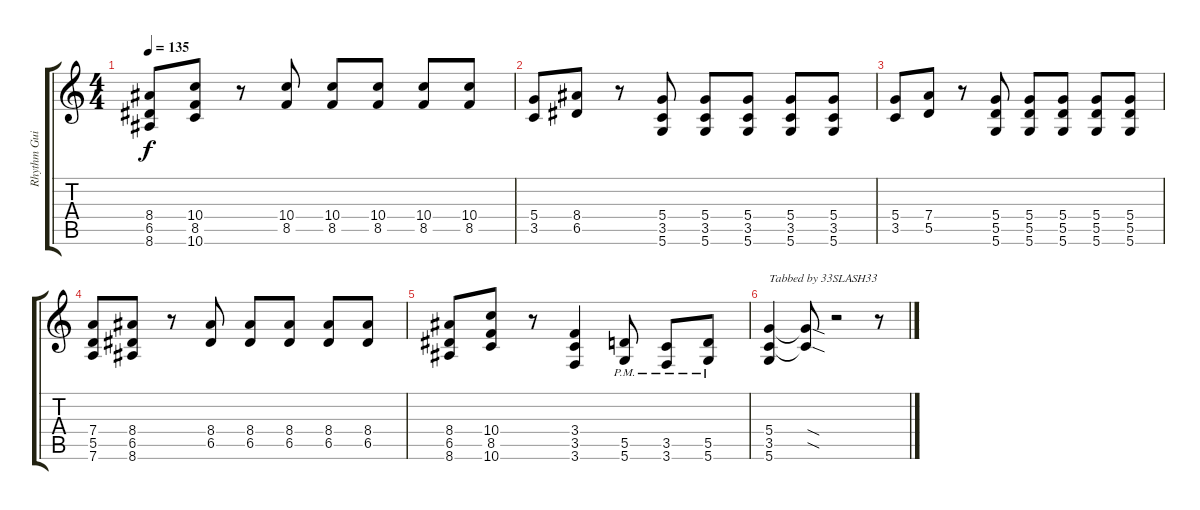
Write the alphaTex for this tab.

\track ("Rhythm Guitar" "Rhythm Gui") {instrument distortionguitar}
\staff {score tabs}
\tuning (E4 B3 G3 D3 A2 D2) {hide}
\ts (4 4)
\tempo 135
\clef g2
\ks c
(8.4 6.5 8.6).8{dy f} (10.4 8.5 10.6).8 r.8 (10.4 8.5).8 (10.4 8.5).8 (10.4 8.5).8 (10.4 8.5).8 (10.4 8.5).8 |
(5.4 3.5).8 (8.4 6.5).8 r.8 (5.4 3.5 5.6).8 (5.4 3.5 5.6).8 (5.4 3.5 5.6).8 (5.4 3.5 5.6).8 (5.4 3.5 5.6).8 |
(5.4 3.5).8 (7.4 5.5).8 r.8 (5.4 5.5 5.6).8 (5.4 5.5 5.6).8 (5.4 5.5 5.6).8 (5.4 5.5 5.6).8 (5.4 5.5 5.6).8 |
(7.4 5.5 7.6).8 (8.4 6.5 8.6).8 r.8 (8.4 6.5).8 (8.4 6.5).8 (8.4 6.5).8 (8.4 6.5).8 (8.4 6.5).8 |
(8.4 6.5 8.6).8 (10.4 8.5 10.6).8 r.8 (3.4 3.5 3.6).4 (5.5{pm} 5.6{pm}).8 (3.5{pm} 3.6{pm}).8 (5.5{pm} 5.6{pm}).8 |
(5.4 3.5 5.6).4{txt "Tabbed by 33SLASH33"} (5.4{sod t} 3.5{sod t}).8 r.2 r.8
